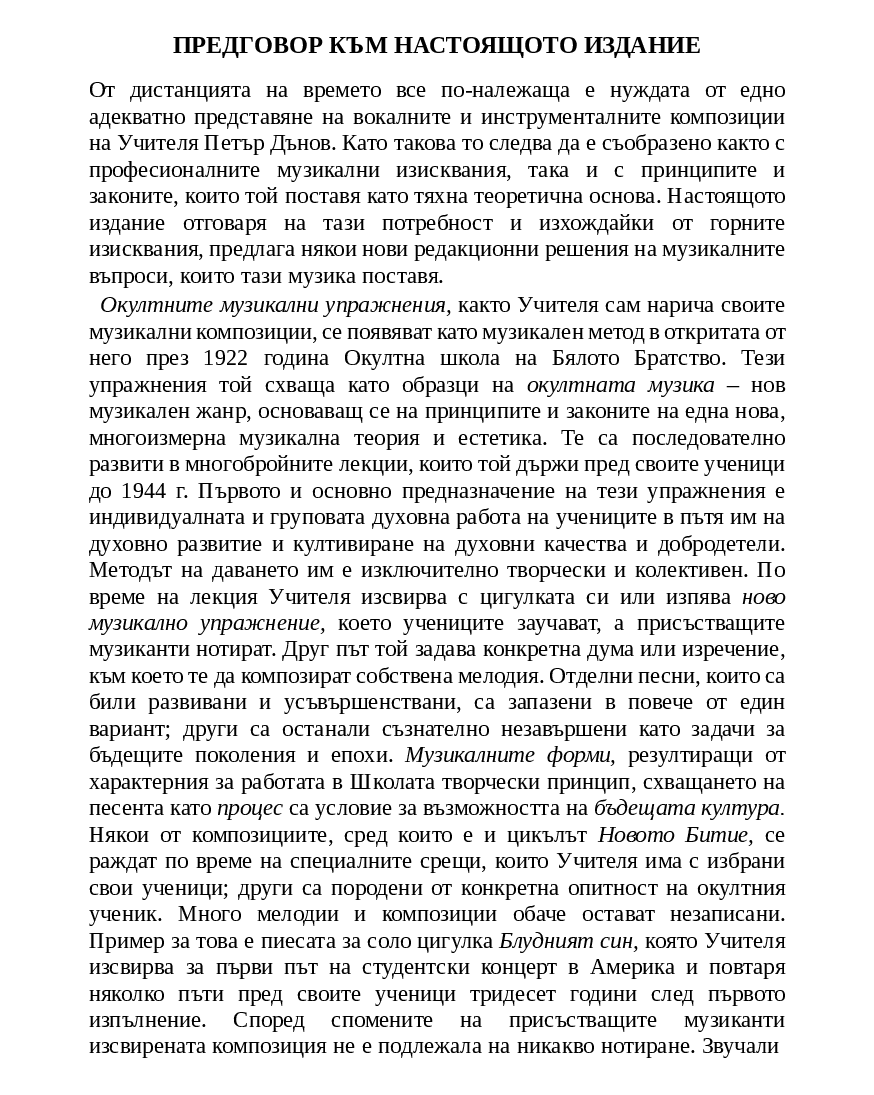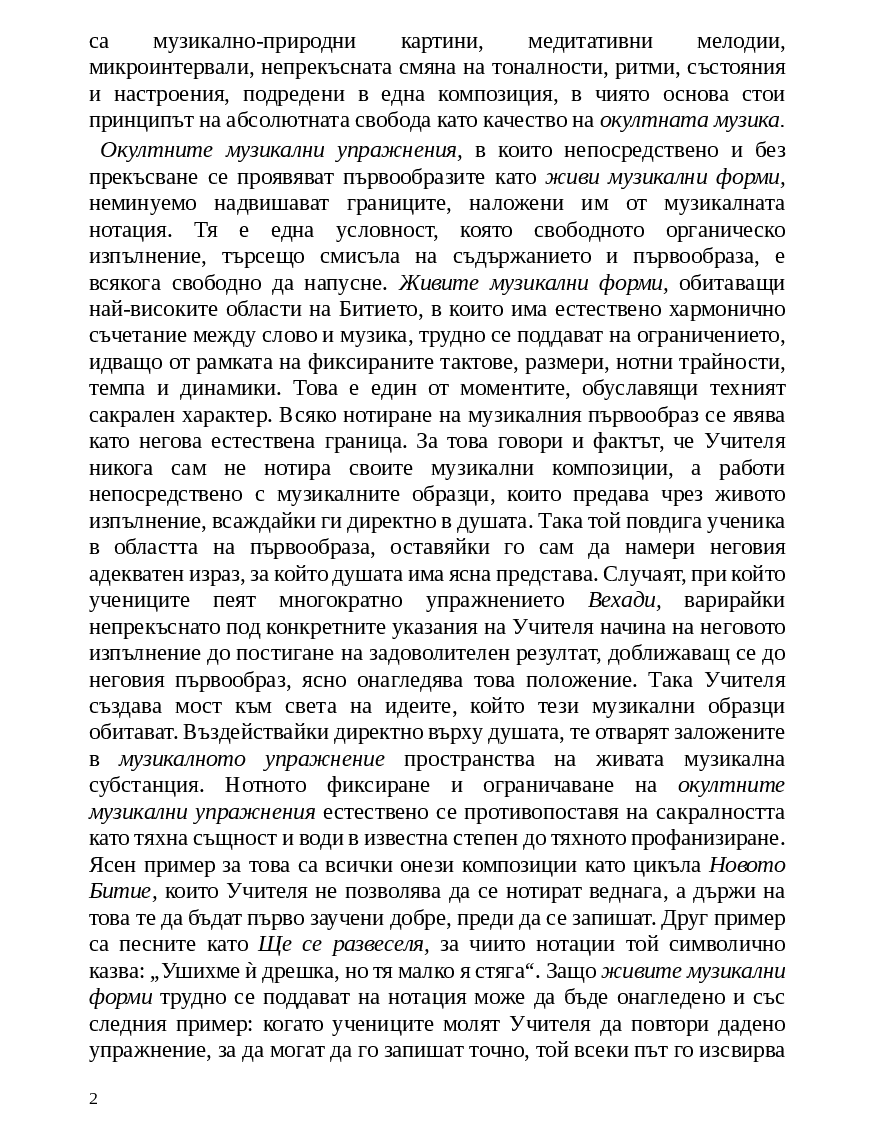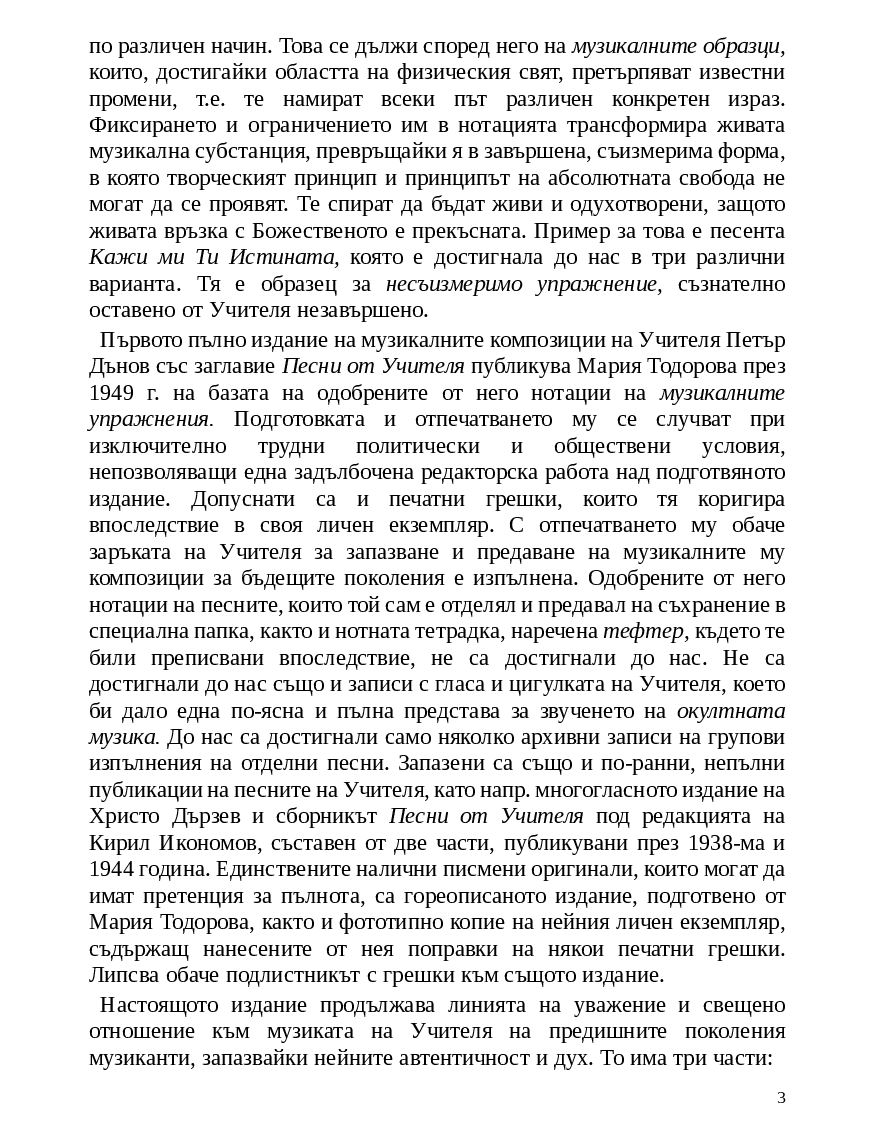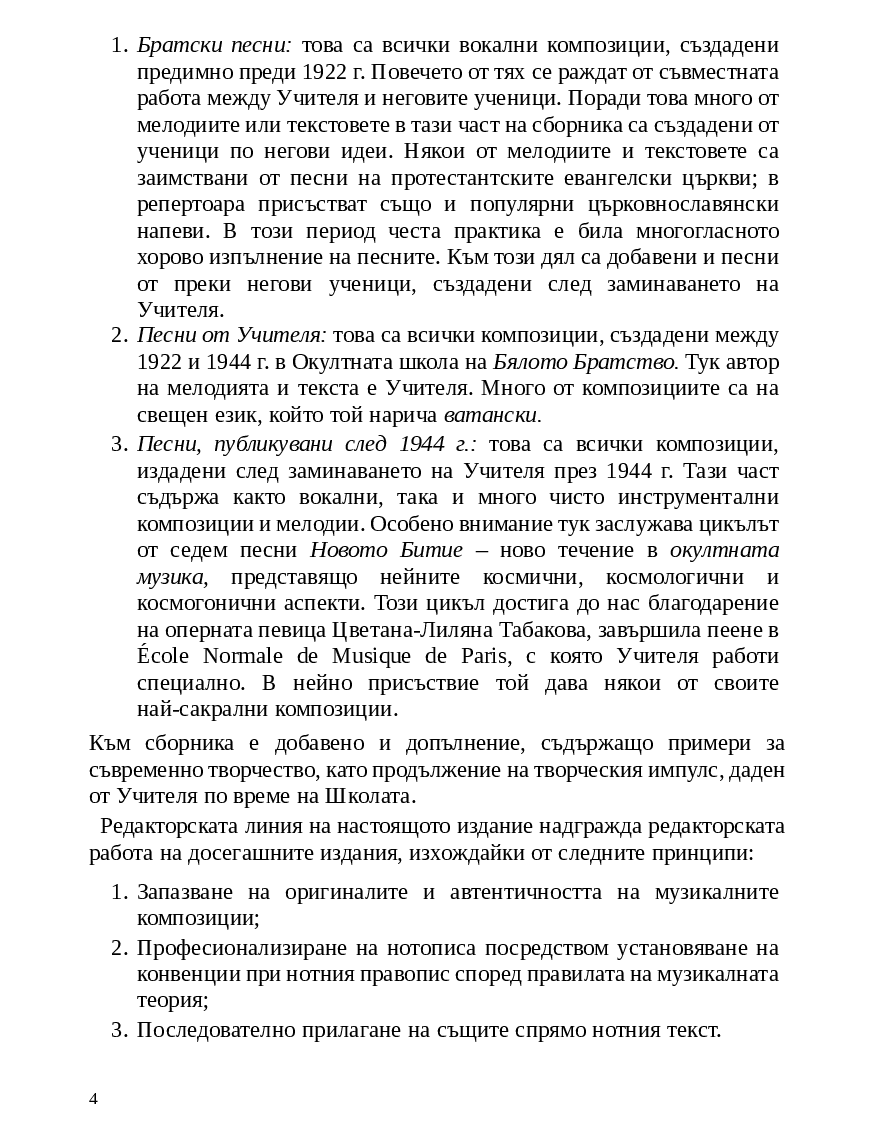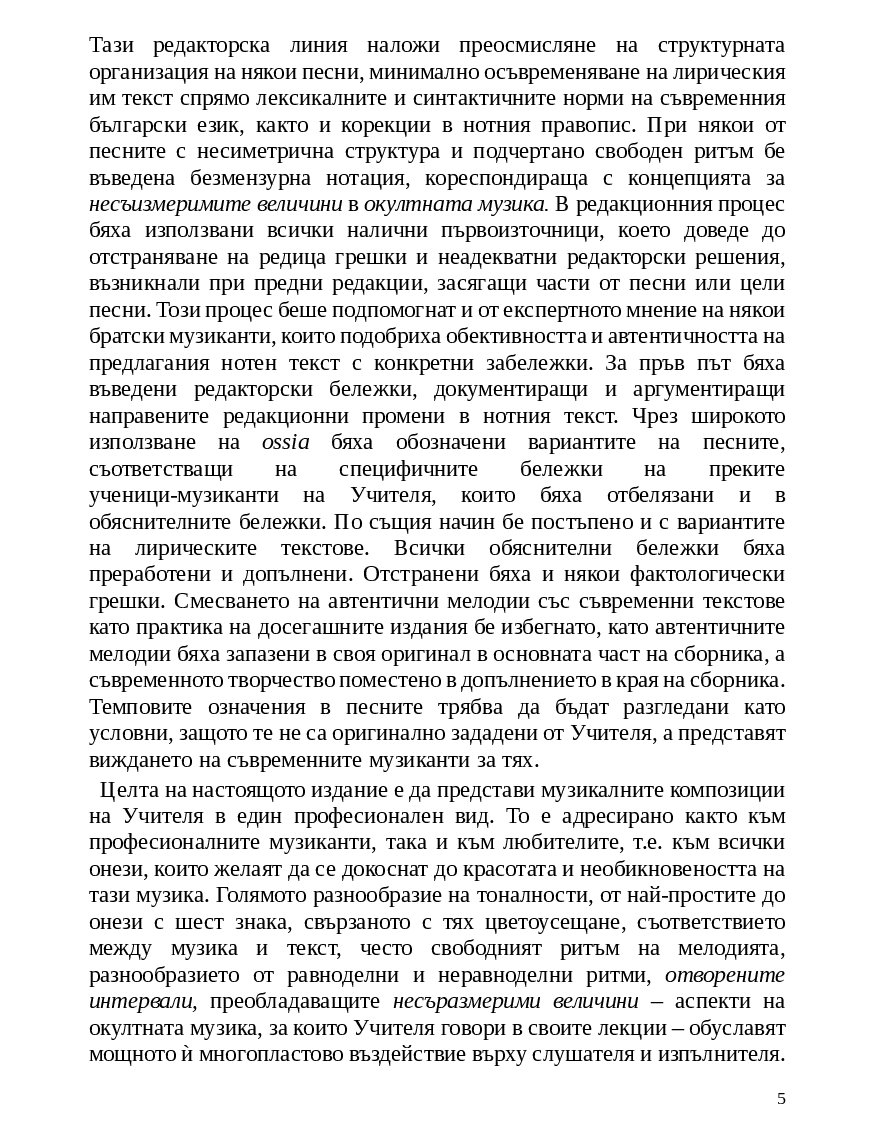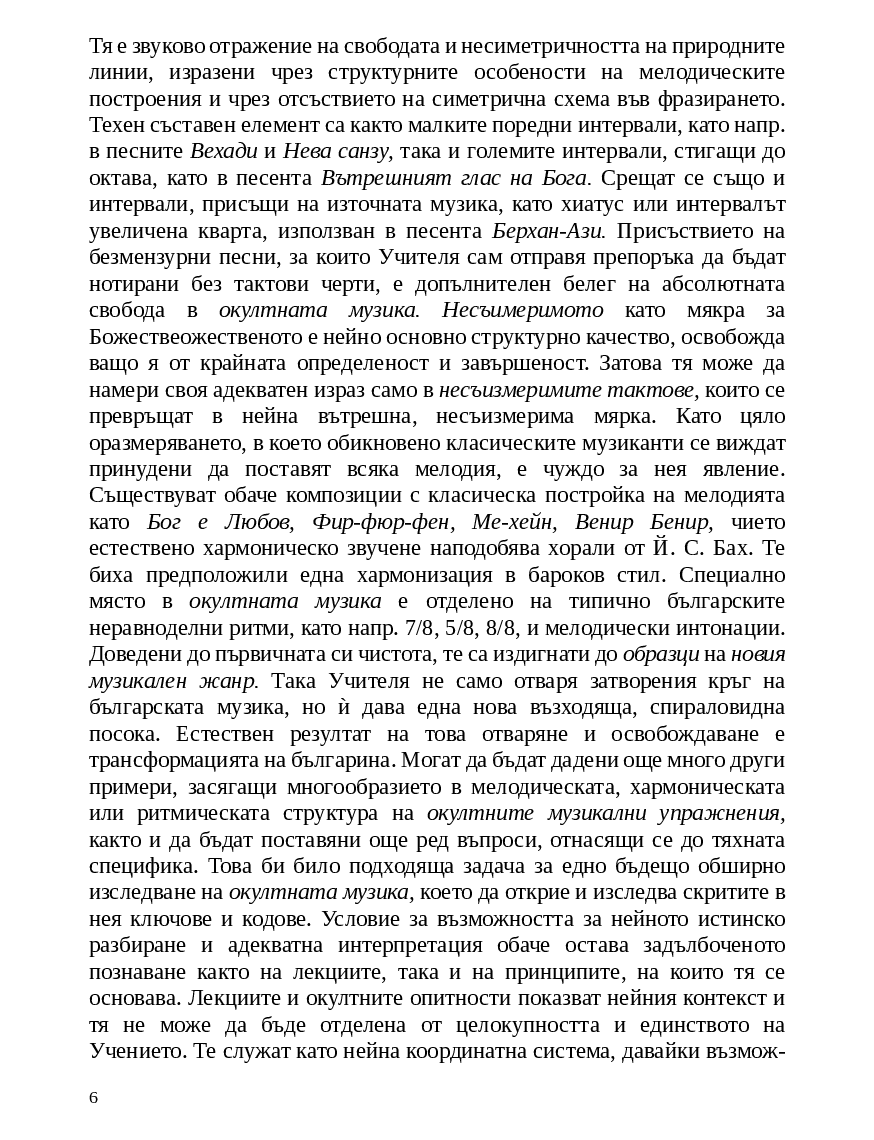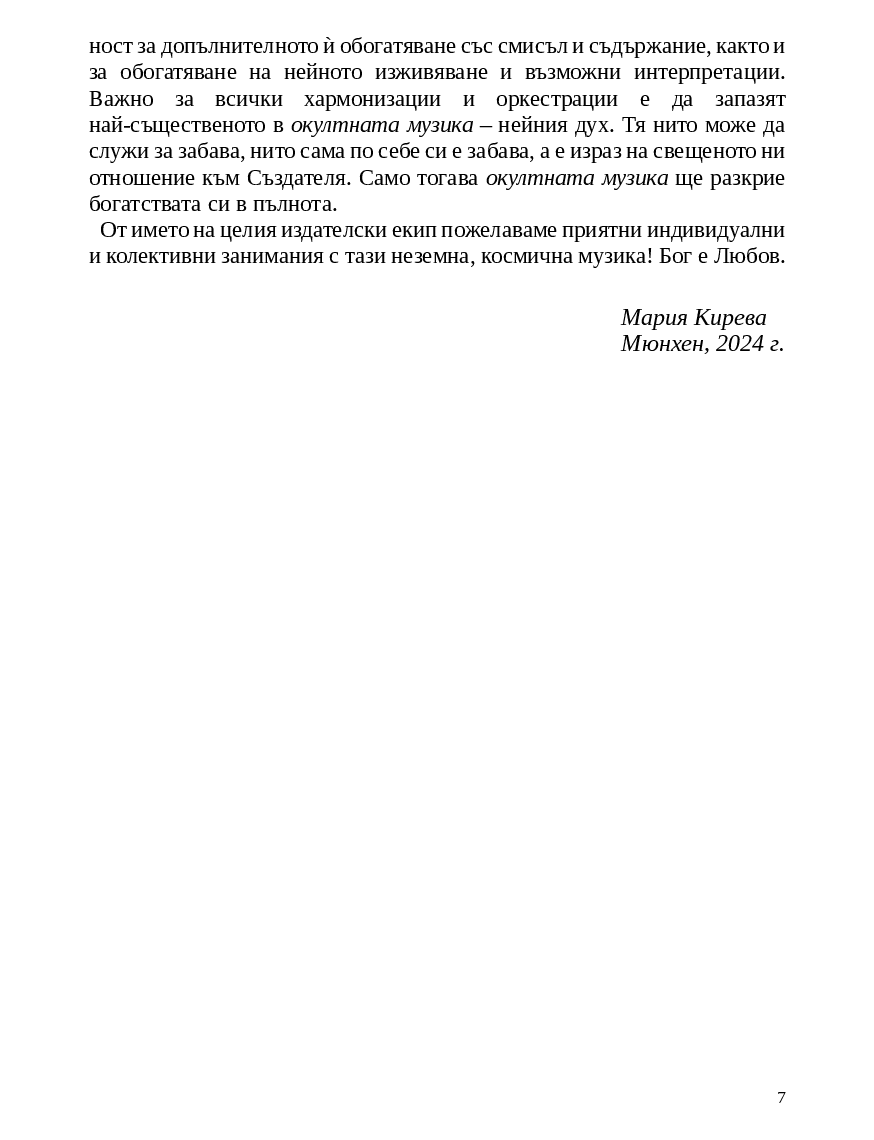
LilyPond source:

\version "2.24.3"

% include paper part and global functions
\include "include/globals.ily"

\bookpart {
  \paper {
    print-all-headers = ##f
    print-page-number = ##t
    print-first-page-number = ##f

    % put page numbers on the bottom
    oddHeaderMarkup = \markup ""
    evenHeaderMarkup = \markup ""
    oddFooterMarkup = \markup
    \fill-line {
      ""
      \if \should-print-page-number \fromproperty #'page:page-number-string
    }
    evenFooterMarkup = \markup
    \fill-line {
      \if \should-print-page-number \fromproperty #'page:page-number-string
      ""
    }

    left-margin = 1.5\cm
    right-margin = 1.5\cm
    top-margin = 1.6\cm
    bottom-margin = 1.2\cm
    ragged-bottom = ##t % do not spread the staves to fill the whole vertical space


  }

  \tocItem \markup "Предговор към настоящото издание"
  \markup \fontsize  #+3 { \fill-line \bold {"ПРЕДГОВОР КЪМ НАСТОЯЩОТО ИЗДАНИЕ"} }



  \markup \abs-fontsize #11 {
    \vspace #1.5  \override #'(baseline-skip . 3.4)
    \justify {

      От дистанцията на времето все по-належаща е нуждата от едно адекватно представяне на вокалните и инструменталните композиции на Учителя Петър Дънов. Като такова то следва да е съобразено както с професионалните музикални изисквания, така и с принципите и законите, които той поставя като тяхна теоретична основа. Настоящото издание отговаря на тази потребност и изхождайки от горните изисквания, предлага някои нови редакционни решения на музикалните въпроси, които тази музика поставя.

    }
  }

  \markup \abs-fontsize #11 {
    \vspace #0.9  \override #'(baseline-skip . 3.4)
    \justify {
      \hspace #1.5
      \italic {Окултните} \italic {музикални} \italic {упражнения,} както Учителя сам нарича своите музикални композиции, се появяват като музикален метод в откритата от него през 1922 година Окултна школа на Бялото Братство. Тези упражнения той схваща като образци на \italic {окултната} \italic {музика} – нов музикален жанр, основаващ се на принципите и законите на една нова, многоизмерна музикална теория и естетика. Те са последователно развити в многобройните лекции, които той държи пред своите ученици до 1944 г. Първото и основно предназначение на тези упражнения е индивидуалната и груповата духовна работа на учениците в пътя им на духовно развитие и култивиране на духовни качества и добродетели. Методът на даването им е изключително творчески и колективен. По време на лекция Учителя изсвирва с цигулката си или изпява \italic {ново} \italic {музикално} \italic {упражнение,} което учениците заучават, а присъстващите музиканти нотират. Друг път той задава конкретна дума или  изречение, към което те да композират собствена мелодия. Отделни песни, които са били развивани и усъвършенствани, са запазени в повече от един вариант; други са останали съзнателно незавършени като задачи за бъдещите поколения и епохи. \italic {Музикалните} \italic {форми,} резултиращи от характерния за работата в Школата творчески принцип, схващането на песента като \italic {процес} са условие за възможността на \italic {бъдещата} \italic {култура.} Някои от композициите, сред които е и цикълът \italic {Новото} \italic {Битие,} се раждат по време на специалните срещи, които Учителя има с избрани свои ученици; други са породени от конкретна опитност на окултния ученик. Много мелодии и композиции обаче остават незаписани. Пример за това е пиесата за соло цигулка \italic {Блудният} \italic {син,} която Учителя изсвирва за първи път на студентски концерт в Америка и повтаря няколко пъти пред своите ученици тридесет години след първото изпълнение. Според спомените на присъстващите музиканти изсвирената композиция не е подлежала на никакво нотиране. Звучали 
      


    }
  }

        \markup \abs-fontsize #11 {
    \override #'(baseline-skip . 3.4)
    \justify {
        са музикално-природни картини, медитативни мелодии, микроинтервали, непрекъсната смяна на тоналности, ритми,  състояния и настроения, подредени в една композиция, в чиято основа стои принципът на абсолютната свобода като качество на \italic{окултната} \italic {музика.}

    }
  }
  
   \markup \abs-fontsize #11 {
    \vspace #0.9  \override #'(baseline-skip . 3.4)
    \justify {
      \hspace #1.5

      \italic{Окултните} \italic{музикални} \italic{упражнения,} в които непосредствено и без прекъсване се проявяват първообразите като \italic{живи} \italic{музикални} \italic{форми,} неминуемо надвишават границите, наложени им от музикалната нотация. Тя е една условност, която свободното органическо изпълнение, търсещо смисъла на съдържанието и първообраза, е всякога свободно да напусне.  \italic{Живите} \italic{музикални} \italic{форми,} обитаващи най-високите области на Битието, в които има естествено хармонично съчетание между слово и музика, трудно се поддават на ограничението, идващо от рамката на фиксираните тактове, размери, нотни трайности, темпа и динамики. Това е един от моментите, обуславящи техният сакрален характер. Всяко нотиране на музикалния първообраз се явява като негова естествена граница. За това говори и фактът, че Учителя никога сам не нотира своите музикални композиции, а работи непосредствено с  музикалните образци, които предава чрез живото изпълнение, всаждайки ги директно в душата. Така той  повдига ученика в областта на първообраза, оставяйки го сам да намери неговия адекватен израз, за който душата има ясна представа. Случаят, при който учениците пеят многократно упражнението \italic{Вехади,} варирайки непрекъснато под конкретните указания на Учителя начина на неговото изпълнение до постигане на задоволителен резултат, доближаващ се до неговия първообраз, ясно онагледява това положение. Така Учителя създава мост към света на идеите, който тези музикални образци обитават. Въздействайки директно върху душата, те отварят заложените в \italic{музикалното} \italic{упражнение} пространства на живата музикална субстанция. Нотното фиксиране и ограничаване на \italic{окултните} \italic{музикални} \italic{упражнения} естествено се противопоставя на сакралността като тяхна същност и води в известна степен до тяхното профанизиране. Ясен пример за това са всички онези композиции като цикъла \italic{Новото} \italic{Битие,} които Учителя не позволява да се нотират веднага, а държи на това те да бъдат първо заучени добре, преди да се запишат. Друг пример са песните като \italic{Ще} \italic{се }\italic{развеселя,} за чиито нотации той символично казва: „Ушихме ѝ дрешка, но тя малко я стяга“. Защо \italic{живите} \italic{музикални} \italic{форми} трудно се поддават на нотация може да бъде онагледено и със следния пример: когато учениците молят Учителя да повтори дадено упражнение, за да могат да го запишат точно, той всеки път го изсвирвa
      
   }}
   
     \markup \abs-fontsize #11 {
    \override #'(baseline-skip . 3.4)
    \justify {

      по различен начин.  Това се дължи според него на  \italic{музикалните} \italic{образци,} които,  достигайки областта на физическия свят, претърпяват известни промени, т.е. те намират всеки път различен конкретен израз. Фиксирането и ограничението им в нотацията трансформира живата музикална субстанция, превръщайки я в завършена, съизмерима форма, в която творческият принцип и принципът на абсолютната свобода не могат да се проявят. Те спират да бъдат живи и одухотворени, защото живата връзка с Божественото е прекъсната. Пример за това е песента \italic{Кажи} \italic{ми} \italic{Ти} \italic{Истината,} която е достигнала до нас в три различни варианта. Тя е образец за \italic{несъизмеримо упражнение,} съзнателно оставено от Учителя незавършено.
    }
  }
  
    \markup \abs-fontsize #11 {
    \vspace #0.9  \override #'(baseline-skip . 3.4)
    \justify {
      \hspace #1.5
      Първото пълно издание на музикалните композиции на Учителя Петър Дънов със заглавие \italic {Песни} \italic {от} \italic {Учителя} публикува Мария Тодорова през 1949 г. на базата на одобрените от него нотации на \italic {музикалните} \italic {упражнения.} Подготовката и отпечатването му се случват при изключително трудни политически и обществени условия, непозволяващи една задълбочена редакторска работа над подготвяното издание. Допуснати са и печатни грешки, които тя коригира впоследствие в своя личен екземпляр. С отпечатването му обаче заръката на Учителя за запазване и предаване на музикалните му композиции за бъдещите поколения е изпълнена. Одобрените от него нотации на песните, които той сам е отделял и предавал на съхранение в специална папка, както и нотната тетрадка, наречена \italic {тефтер,} където те били преписвани впоследствие, не са достигнали до нас. Не са достигнали до нас също и записи с гласа и цигулката на Учителя, което би дало една по-ясна и пълна представа за звученето на \italic {окултната} \italic {музика.} До нас са достигнали само няколко архивни записи на групови изпълнения на отделни песни. Запазени са също и по-ранни, непълни публикации на песните на Учителя, като напр. многогласното издание на Христо Дързев и сборникът \italic {Песни} \italic {от} \italic {Учителя} под редакцията на Кирил Икономов, съставен от две части, публикувани през 1938-ма и 1944 година. Единствените налични писмени оригинали, които могат да имат претенция за пълнота, са гореописаното издание, подготвено от Мария Тодорова, както и фототипно копие на нейния личен екземпляр, съдържащ нанесените от нея поправки на някои печатни грешки. Липсва обаче подлистникът с грешки към същото издание.
    }
  }
  
    \markup \abs-fontsize #11 {
    \vspace #0.9  \override #'(baseline-skip . 3.4)
    \justify {
      \hspace #1.5
      Настоящото издание продължава линията на уважение и свещено отношение към музиката на Учителя на предишните поколения музиканти, запазвайки нейните автентичност и дух. То има три части:
    }
  }

  \markup \override #'(line-width . 82.5) \fontsize  #+2.5 {
  \override #'(baseline-skip . 3.4) \column {
      "    1."
    }
    \hspace #0.5
    \override #'(baseline-skip . 3.4) \column {
      \justify {
        \italic {Братски песни: } това са всички вокални композиции, създадени предимно преди 1922 г. Повечето от тях се раждат от съвместната работа между Учителя и неговите ученици. Поради това много от мелодиите или текстовете в тази част на сборника са създадени от ученици по негови идеи. Някои от мелодиите  и текстовете са заимствани от песни на протестантските евангелски църкви; в репертоара присъстват също и популярни църковнославянски напеви. В този период честа практика е била многогласното хорово изпълнение на песните. Към този дял са добавени и песни от преки негови ученици, създадени след заминаването на Учителя.
      }
    }
  }

  \markup \override #'(line-width . 82.5) \fontsize  #+2.5 {
    \vspace #0.9  \override #'(baseline-skip . 3.4) \column {
      "    2."
    }
    \hspace #0.5
    \override #'(baseline-skip . 3.4) \column {
      \justify {
        \italic { Песни от Учителя: } това са всички композиции, създадени между 1922 и 1944 г. в Окултната школа на \italic {Бялото}
        \italic {Братство.} Тук автор на мелодията и текста е Учителя. Много от композициите са на свещен език, който той
        нарича \italic {ватански.}
      }
    }
  }

  \markup \override #'(line-width . 82.5) \fontsize  #+2.5 {
    \vspace #0.9  \override #'(baseline-skip . 3.4) \column {
      "    3."
    }
    \hspace #0.5
    \override #'(baseline-skip . 3.4) \column {
      \justify {
        \italic {Песни, публикувани след 1944 г.:  } това са всички композиции, издадени след заминаването на Учителя през 1944 г.
        Тази част съдържа както вокални, така и много чисто инструментални композиции и мелодии. Особено внимание тук
        заслужава цикълът от седем песни \italic {Новото} \italic{Битие} – ново течение в \italic {окултната} \italic {музика,} представящо нейните космични, космологични и космогонични аспекти. Този цикъл достига до нас благодарение на оперната певица Цветана-Лиляна Табакова, завършила пеене в École Normale de Musique de Paris, с която Учителя работи специално. В нейно присъствие той дава някои от своите най-сакрални композиции.
      }
    }
  }

  \markup \abs-fontsize #11 {
    \vspace #1.1  \override #'(baseline-skip . 3.4)
    \justify {
      Към сборника е добавено и допълнение, съдържащо примери за съвременно творчество, като продължение на творческия импулс, даден от Учителя по време на Школата.
    }
  }
  
    \markup \abs-fontsize #11 {
    \vspace #0.9  \override #'(baseline-skip . 3.4)
    \justify {
      \hspace #1.5
      Редакторската линия на настоящото издание надгражда редакторската работа на досегашните издания, изхождайки
      от следните принципи:
    }
  }
  
      \markup \override #'(line-width . 82.5) \fontsize  #+2.5 {
    \vspace #1.3  \override #'(baseline-skip . 3.4) \column {
      "    1."
    }
    \hspace #0.5
    \override #'(baseline-skip . 3.4) \column {
      \justify {
        Запазване на оригиналите и автентичността на музикалните композиции;
      }
    }
  }
  
      \markup \override #'(line-width . 82.5) \fontsize  #+2.5 {
    \vspace #0.9  \override #'(baseline-skip . 3.4) \column {
      "    2."
    }
    \hspace #0.5
    \override #'(baseline-skip . 3.4) \column {
      \justify {
        Професионализиране на нотописа посредством установяване на конвенции при нотния правопис според правилата на музикалната теория;
      }
    }
  }
  
     \markup \override #'(line-width . 82.5) \fontsize  #+2.5 {
    \vspace #0.9 \override #'(baseline-skip . 3.4) \column {
      "    3."
    }
    \hspace #0.5
    \override #'(baseline-skip . 3.4) \column {
      \justify {
        Последователно прилагане на същите спрямо нотния текст.
      }
    }
  }

 \markup \abs-fontsize #11 {
   \override #'(baseline-skip . 3.4)
    \justify {Tази редакторска линия наложи преосмисляне на структурната организация  на някои песни, минимално осъвременяване на лирическия им текст спрямо лексикалните и синтактичните норми на съвременния български език, както и корекции в нотния правопис. При някои от песните с несиметрична структура и подчертано свободен ритъм бе въведена безмензурна нотация, кореспондираща с концепцията за \italic"несъизмеримите" \italic"величини" в \italic"окултната" \italic"музика." В редакционния процес бяха използвани всички налични първоизточници, което доведе до отстраняване на редица грешки и неадекватни редакторски решения, възникнали при предни редакции, засягащи части от песни или цели песни. Този процес беше подпомогнат и от експертното мнение на някои братски музиканти, които подобриха обективността и автентичността на предлагания нотен текст с конкретни забележки. За пръв път бяха въведени редакторски бележки, документиращи и аргументиращи направените редакционни промени в нотния текст. Чрез широкото използване на \italic {ossia} бяха обозначени вариантите на песните, съответстващи на специфичните бележки на преките ученици-музиканти на Учителя, които бяха отбелязани и в обяснителните бележки. По същия начин бе постъпено и с вариантите на лирическите текстове. Всички обяснителни бележки бяха преработени и допълнени. Отстранени бяха и някои фактологически грешки. Смесването на автентични мелодии със съвременни текстове като практика на досегашните издания бе избегнато, като автентичните мелодии бяха запазени в своя оригинал в основната част на сборника, а съвременното творчество поместено в допълнението в края на сборника. Темповите означения в песните трябва да бъдат разгледани като условни, защото те не са оригинално зададени от Учителя, а представят виждането на съвременните музиканти за тях.
              
                 }
  }
  
     \markup \abs-fontsize #11 {
    \vspace #0.9  \override #'(baseline-skip . 3.4)
    \justify {
      \hspace #1.5

      Целта на настоящото издание е да представи музикалните композиции на Учителя в един професионален вид. То е адресирано както към професионалните музиканти, така и към любителите, т.е. към всички онези, които желаят да се докоснат до красотата и необикновеността на тази музика. Голямото разнообразие на тоналности, от най-простите до онези с шест знака, свързаното с тях цветоусещане, съответствието между музика и текст, често свободният ритъм на мелодията, разнообразието от равноделни и неравноделни ритми, \italic {отворените} \italic {интервали,} преобладаващите \italic {несъразмерими} \italic {величини} – аспекти на окултната музика, за които Учителя говори в своите лекции – обуславят мощното ѝ многопластово въздействие върху слушателя и изпълнителя. } }
     
     
      \markup \abs-fontsize #11 {
   \override #'(baseline-skip . 3.4)
    \justify {
  

    Тя е звуково отражение на свободата и несиметричността на природните линии, изразени чрез структурните особености на мелодическите построения и чрез отсъствието на симетрична схема във фразирането. Техен съставен елемент са както малките поредни интервали, като напр. в песните \italic {Вехади} и \italic {Нева санзу,} така и големите интервали, стигащи до октава, като в песента \italic {Вътрешният глас на Бога.} Срещат се също и интервали, присъщи на източната музика, като хиатус или интервалът увеличена кварта, използван в песента \italic {Берхан-Ази.} Присъствието на безмензурни песни, за които Учителя сам отправя препоръка да бъдат нотирани без тактови черти, е допълнителен белег на абсолютната свобода в \italic {окултната} \italic {музика.} \italic {Несъимеримото} като мякра за Божествеожественото е нейнo основно структурно качество, освобожда ващо я от крайната определеност и завършеност. Затова тя може да намери своя адекватен израз само в \italic {несъизмеримите} \italic {тактове,} които се превръщат в нейна вътрешна, несъизмерима мярка. Като цяло оразмеряването, в което обикновено класическите музиканти се виждат принудени да поставят всяка мелодия, е чуждо за нея явление. Съществуват обаче композиции с класическа постройка на мелодията като \italic {Бог e Любов,} \italic {Фир-фюр-фен,} \italic {Ме-хейн,} \italic {Венир} \italic{ Бенир,} чието естествено  хармоническо звучене наподобява хорали от Й. С. Бах. Те биха предположили една хармонизация в бароков стил. Специално място в \italic {окултната} \italic {музика} е отделено на типично българските неравноделни ритми, като напр. 7/8, 5/8, 8/8, и мелодически интонации. Доведени до първичната си чистота, те са издигнати до \italic {образци} на \italic {новия} \italic {музикален} \italic {жанр.} Така Учителя не само отваря затворения кръг на българската музика, но ѝ дава една нова възходяща, спираловидна посока. Естествен резултат на това отваряне и освобождаване е трансформацията на българина. Могат да бъдат дадени още много други примери, засягащи многообразието в мелодическата, хармоническата или ритмическата структура на \italic {окултните} \italic {музикални} \italic {упражнения,} както и да бъдат поставяни още ред въпроси, отнасящи се до тяхната специфика. Това би било подходяща задача за едно бъдещо обширно изследване на \italic {окултната} \italic {музика,} което да открие и изследва скритите в нея ключове и кодове. Условие за възможността за нейното истинско разбиране и адекватна интерпретация обаче остава задълбоченото познаване както на лекциите, така и на принципите, на които тя се основава. Лекциите и окултните опитности показват нейния контекст и тя не може да бъде отделена от целокупността и единството на Учението. Те служат като нейна координатна система, давайки възмож-
    }
  }
   
    \markup \abs-fontsize #11 {
    \override #'(baseline-skip . 3.4)
    \justify {
 ност за допълнителното ѝ обогатяване със смисъл и съдържание, както и за обогатяване на нейното изживяване и възможни интерпретации. Важно за всички хармонизации и оркестрации е да запазят най-същественото в \italic {окултната} \italic {музика} – нейния дух. Тя нито може да служи за забава, нито сама по себе си е забава, а е израз на свещеното ни отношение към Създателя. Само тогава \italic {окултната} \italic {музика} ще разкрие богатствата си в пълнота.


    }
  }

 \markup \abs-fontsize #11 {
    \vspace #0.9  \override #'(baseline-skip . 3.4)
    \justify {
      \hspace #1.5 От името на целия издателски екип пожелаваме приятни индивидуални и колективни занимания с тази неземна, космична музика! Бог е Любов.
    }
  }

  \markup \fontsize #+3 \raise #0 \override #'(baseline-skip . 3.4) {
    \column {
      \line {"  "}
      \line {"  "}
      %\fill-line { "" ""  \italic {"Петър Ганев, София    "} }
      \fill-line { "" ""  \italic {"Мария Кирева   "} }
      \fill-line { "" ""  \italic {"Мюнхен, 2024 г."} }
    }
  }



} % bookpart